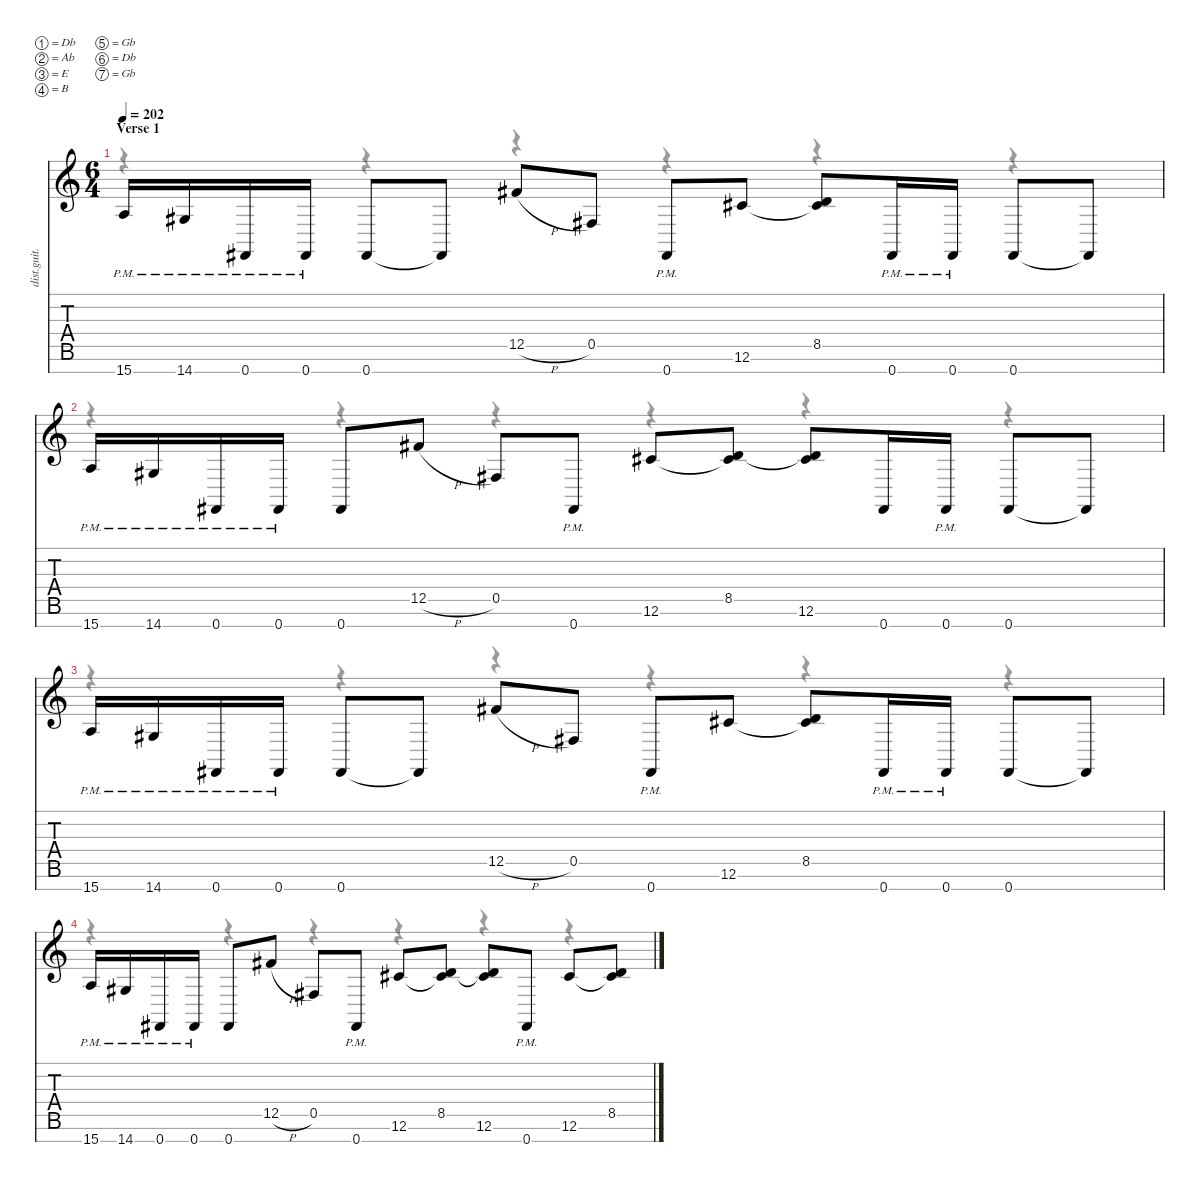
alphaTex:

\defaultSystemsLayout 4
\hideDynamics
\bracketExtendMode nobrackets
\track ("Sean Price" "dist.guit.") {instrument distortionguitar}
\staff {score tabs}
\tuning (Db4 Ab3 E3 B2 Gb2 Db2 Gb1)
\voice
\ts (6 4)
\section ("" "Verse 1")
\tempo 202
\clef g2
\ks c
15.7{pm}.16{dy f beam Up} 14.7{pm acc #}.16{beam Up} 0.7{pm acc #}.16{beam Up} 0.7{pm acc #}.16{beam Up} 0.7{acc #}.8{beam Up} 0.7{t acc #}.8{beam Up} 12.5{h acc #}.8{beam Up} 0.5{acc #}.8{beam Up} 0.7{pm acc #}.8{beam Up} 12.6{acc #}.8{beam Up} (8.5 12.6{t acc #}).8{beam Up} 0.7{pm acc #}.16{beam Up} 0.7{pm acc #}.16{beam Up} 0.7{acc #}.8{beam Up} 0.7{t acc #}.8{beam Up} |
15.7{pm}.16{beam Up} 14.7{pm acc #}.16{beam Up} 0.7{pm acc #}.16{beam Up} 0.7{pm acc #}.16{beam Up} 0.7{acc #}.8{beam Up} 12.5{h acc #}.8{beam Up} 0.5{acc #}.8{beam Up} 0.7{pm acc #}.8{beam Up} 12.6{acc #}.8{beam Up} (8.5 12.6{t acc #}).8{beam Up} (8.5{t} 12.6{acc #}).8{beam Up} 0.7{acc #}.16{beam Up} 0.7{pm acc #}.16{beam Up} 0.7{acc #}.8{beam Up} 0.7{t acc #}.8{beam Up} |
15.7{pm}.16{beam Up} 14.7{pm acc #}.16{beam Up} 0.7{pm acc #}.16{beam Up} 0.7{pm acc #}.16{beam Up} 0.7{acc #}.8{beam Up} 0.7{t acc #}.8{beam Up} 12.5{h acc #}.8{beam Up} 0.5{acc #}.8{beam Up} 0.7{pm acc #}.8{beam Up} 12.6{acc #}.8{beam Up} (8.5 12.6{t acc #}).8{beam Up} 0.7{pm acc #}.16{beam Up} 0.7{pm acc #}.16{beam Up} 0.7{acc #}.8{beam Up} 0.7{t acc #}.8{beam Up} |
15.7{pm}.16{beam Up} 14.7{pm acc #}.16{beam Up} 0.7{pm acc #}.16{beam Up} 0.7{pm acc #}.16{beam Up} 0.7{acc #}.8{beam Up} 12.5{h acc #}.8{beam Up} 0.5{acc #}.8{beam Up} 0.7{pm acc #}.8{beam Up} 12.6{acc #}.8{beam Up} (8.5 12.6{t acc #}).8{beam Up} (8.5{t} 12.6{acc #}).8{beam Up} 0.7{pm acc #}.8{beam Up} 12.6{acc #}.8{beam Up} (8.5 12.6{t acc #}).8{beam Up}
\voice
\clef g2
\ottava regular
\simile none
\ks c
r.4{dy mf beam Down} r.4{beam Down} r.4{beam Down} r.4{beam Down} r.4{beam Down} r.4{beam Down} |
r.4{beam Down} r.4{beam Down} r.4{beam Down} r.4{beam Down} r.4{beam Down} r.4{beam Down} |
r.4{beam Down} r.4{beam Down} r.4{beam Down} r.4{beam Down} r.4{beam Down} r.4{beam Down} |
r.4{beam Down} r.4{beam Down} r.4{beam Down} r.4{beam Down} r.4{beam Down} r.4{beam Down}
